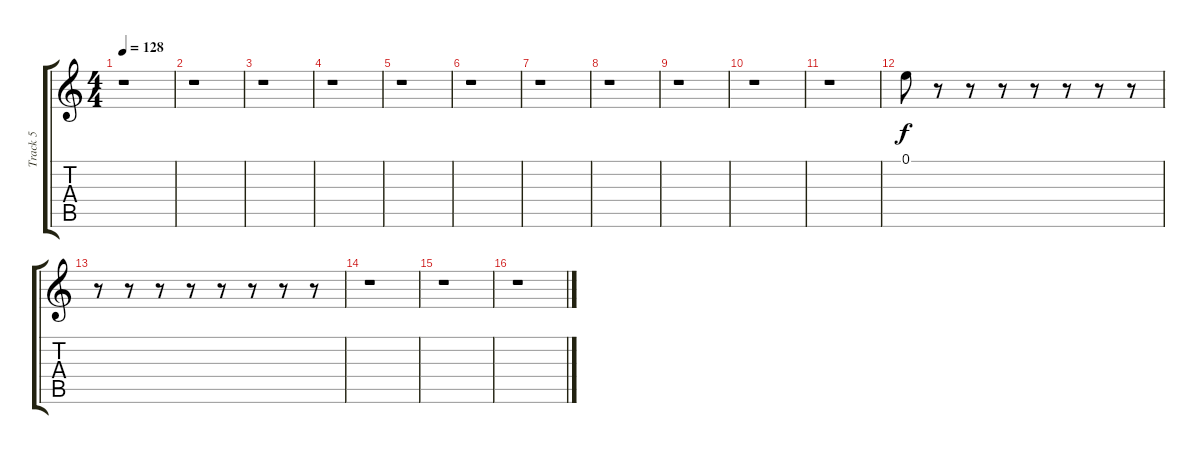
\track ("Track 5" "Track 5") {instrument acousticguitarsteel}
\staff {score tabs}
\tuning (E4 B3 G3 D3 A2 E2) {hide}
\ts (4 4)
\tempo 128
\clef g2
\ks c
r.1{dy f} |
r.1 |
r.1 |
r.1 |
r.1 |
r.1 |
r.1 |
r.1 |
r.1 |
r.1 |
r.1 |
0.1.8 r.8 r.8 r.8 r.8 r.8 r.8 r.8 |
r.8 r.8 r.8 r.8 r.8 r.8 r.8 r.8 |
r.1 |
r.1 |
r.1
